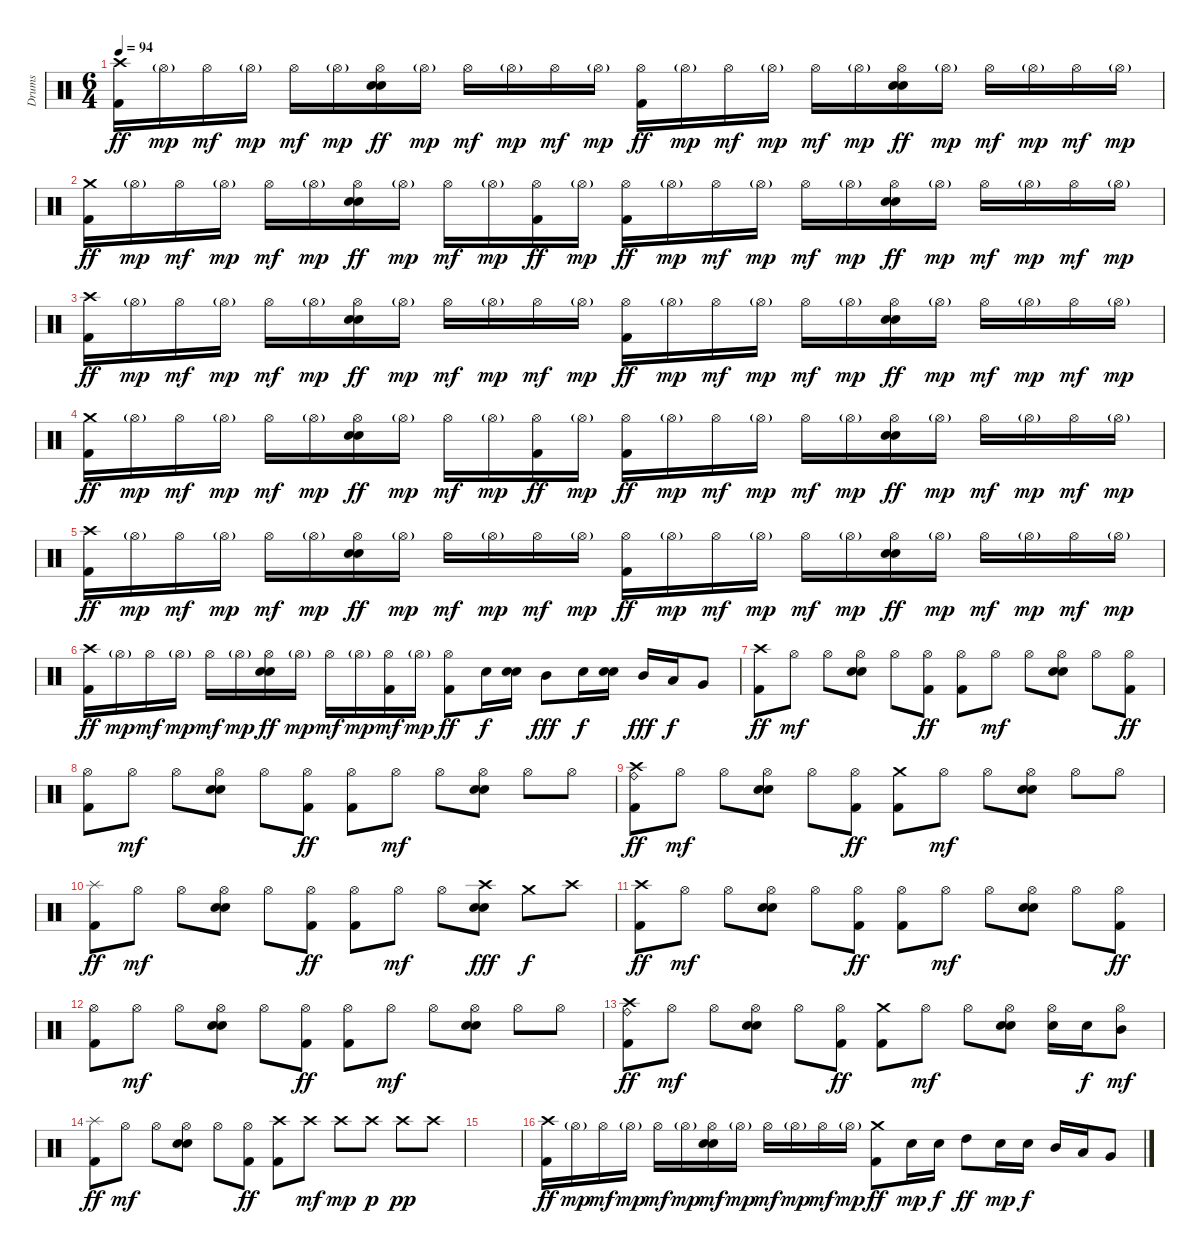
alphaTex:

\track ("Drums" "Drums") {instrument percussion}
\staff {score}
\articulation defaults
\ts (6 4)
\tempo 94
\clef neutral
\ks c
("Crash high (hit)" "Kick (hit) 2").16{dy ff} "Hi-Hat (open)"{g}.16{dy mp} "Hi-Hat (open)".16{dy mf} "Hi-Hat (open)"{g}.16{dy mp} "Hi-Hat (open)".16{dy mf} "Hi-Hat (open)"{g}.16{dy mp} ("Hi-Hat (open)" "Electric Snare (hit)" "Metronome (bell)").16{dy ff} "Hi-Hat (open)"{g}.16{dy mp} "Hi-Hat (open)".16{dy mf} "Hi-Hat (open)"{g}.16{dy mp} "Hi-Hat (open)".16{dy mf} "Hi-Hat (open)"{g}.16{dy mp} ("Hi-Hat (open)" "Kick (hit) 2").16{dy ff} "Hi-Hat (open)"{g}.16{dy mp} "Hi-Hat (open)".16{dy mf} "Hi-Hat (open)"{g}.16{dy mp} "Hi-Hat (open)".16{dy mf} "Hi-Hat (open)"{g}.16{dy mp} ("Hi-Hat (open)" "Electric Snare (hit)" "Metronome (bell)").16{dy ff} "Hi-Hat (open)"{g}.16{dy mp} "Hi-Hat (open)".16{dy mf} "Hi-Hat (open)"{g}.16{dy mp} "Hi-Hat (open)".16{dy mf} "Hi-Hat (open)"{g}.16{dy mp} |
("Crash medium (hit)" "Kick (hit) 2").16{dy ff} "Hi-Hat (open)"{g}.16{dy mp} "Hi-Hat (open)".16{dy mf} "Hi-Hat (open)"{g}.16{dy mp} "Hi-Hat (open)".16{dy mf} "Hi-Hat (open)"{g}.16{dy mp} ("Hi-Hat (open)" "Electric Snare (hit)" "Metronome (bell)").16{dy ff} "Hi-Hat (open)"{g}.16{dy mp} "Hi-Hat (open)".16{dy mf} "Hi-Hat (open)"{g}.16{dy mp} ("Hi-Hat (open)" "Kick (hit) 2").16{dy ff} "Hi-Hat (open)"{g}.16{dy mp} ("Hi-Hat (open)" "Kick (hit) 2").16{dy ff} "Hi-Hat (open)"{g}.16{dy mp} "Hi-Hat (open)".16{dy mf} "Hi-Hat (open)"{g}.16{dy mp} "Hi-Hat (open)".16{dy mf} "Hi-Hat (open)"{g}.16{dy mp} ("Hi-Hat (open)" "Electric Snare (hit)" "Metronome (bell)").16{dy ff} "Hi-Hat (open)"{g}.16{dy mp} "Hi-Hat (open)".16{dy mf} "Hi-Hat (open)"{g}.16{dy mp} "Hi-Hat (open)".16{dy mf} "Hi-Hat (open)"{g}.16{dy mp} |
("Crash high (hit)" "Kick (hit) 2").16{dy ff} "Hi-Hat (open)"{g}.16{dy mp} "Hi-Hat (open)".16{dy mf} "Hi-Hat (open)"{g}.16{dy mp} "Hi-Hat (open)".16{dy mf} "Hi-Hat (open)"{g}.16{dy mp} ("Hi-Hat (open)" "Electric Snare (hit)" "Metronome (bell)").16{dy ff} "Hi-Hat (open)"{g}.16{dy mp} "Hi-Hat (open)".16{dy mf} "Hi-Hat (open)"{g}.16{dy mp} "Hi-Hat (open)".16{dy mf} "Hi-Hat (open)"{g}.16{dy mp} ("Hi-Hat (open)" "Kick (hit) 2").16{dy ff} "Hi-Hat (open)"{g}.16{dy mp} "Hi-Hat (open)".16{dy mf} "Hi-Hat (open)"{g}.16{dy mp} "Hi-Hat (open)".16{dy mf} "Hi-Hat (open)"{g}.16{dy mp} ("Hi-Hat (open)" "Electric Snare (hit)" "Metronome (bell)").16{dy ff} "Hi-Hat (open)"{g}.16{dy mp} "Hi-Hat (open)".16{dy mf} "Hi-Hat (open)"{g}.16{dy mp} "Hi-Hat (open)".16{dy mf} "Hi-Hat (open)"{g}.16{dy mp} |
("Crash medium (hit)" "Kick (hit) 2").16{dy ff} "Hi-Hat (open)"{g}.16{dy mp} "Hi-Hat (open)".16{dy mf} "Hi-Hat (open)"{g}.16{dy mp} "Hi-Hat (open)".16{dy mf} "Hi-Hat (open)"{g}.16{dy mp} ("Hi-Hat (open)" "Electric Snare (hit)" "Metronome (bell)").16{dy ff} "Hi-Hat (open)"{g}.16{dy mp} "Hi-Hat (open)".16{dy mf} "Hi-Hat (open)"{g}.16{dy mp} ("Hi-Hat (open)" "Kick (hit) 2").16{dy ff} "Hi-Hat (open)"{g}.16{dy mp} ("Hi-Hat (open)" "Kick (hit) 2").16{dy ff} "Hi-Hat (open)"{g}.16{dy mp} "Hi-Hat (open)".16{dy mf} "Hi-Hat (open)"{g}.16{dy mp} "Hi-Hat (open)".16{dy mf} "Hi-Hat (open)"{g}.16{dy mp} ("Hi-Hat (open)" "Electric Snare (hit)" "Metronome (bell)").16{dy ff} "Hi-Hat (open)"{g}.16{dy mp} "Hi-Hat (open)".16{dy mf} "Hi-Hat (open)"{g}.16{dy mp} "Hi-Hat (open)".16{dy mf} "Hi-Hat (open)"{g}.16{dy mp} |
("Crash high (hit)" "Kick (hit) 2").16{dy ff} "Hi-Hat (open)"{g}.16{dy mp} "Hi-Hat (open)".16{dy mf} "Hi-Hat (open)"{g}.16{dy mp} "Hi-Hat (open)".16{dy mf} "Hi-Hat (open)"{g}.16{dy mp} ("Hi-Hat (open)" "Electric Snare (hit)" "Metronome (bell)").16{dy ff} "Hi-Hat (open)"{g}.16{dy mp} "Hi-Hat (open)".16{dy mf} "Hi-Hat (open)"{g}.16{dy mp} "Hi-Hat (open)".16{dy mf} "Hi-Hat (open)"{g}.16{dy mp} ("Hi-Hat (open)" "Kick (hit) 2").16{dy ff} "Hi-Hat (open)"{g}.16{dy mp} "Hi-Hat (open)".16{dy mf} "Hi-Hat (open)"{g}.16{dy mp} "Hi-Hat (open)".16{dy mf} "Hi-Hat (open)"{g}.16{dy mp} ("Hi-Hat (open)" "Electric Snare (hit)" "Metronome (bell)").16{dy ff} "Hi-Hat (open)"{g}.16{dy mp} "Hi-Hat (open)".16{dy mf} "Hi-Hat (open)"{g}.16{dy mp} "Hi-Hat (open)".16{dy mf} "Hi-Hat (open)"{g}.16{dy mp} |
("Crash high (hit)" "Kick (hit) 2").16{dy ff} "Hi-Hat (open)"{g}.16{dy mp} "Hi-Hat (open)".16{dy mf} "Hi-Hat (open)"{g}.16{dy mp} "Hi-Hat (open)".16{dy mf} "Hi-Hat (open)"{g}.16{dy mp} ("Hi-Hat (open)" "Electric Snare (hit)" "Metronome (bell)").16{dy ff} "Hi-Hat (open)"{g}.16{dy mp} "Hi-Hat (open)".16{dy mf} "Hi-Hat (open)"{g}.16{dy mp} ("Hi-Hat (open)" "Kick (hit) 2").16{dy mf} "Hi-Hat (open)"{g}.16{dy mp} ("Hi-Hat (open)" "Kick (hit) 2").8{dy ff} "Electric Snare (hit)".16{dy f} ("Electric Snare (hit)" "Metronome (bell)").16 "Mid Tom (hit)".8{dy fff} "Electric Snare (hit)".16{dy f} ("Electric Snare (hit)" "Metronome (bell)").16 "Mid Tom (hit)".16{dy fff} "Low Tom (hit)".16{dy f} "Very Low Tom (hit)".8 |
("Crash high (hit)" "Kick (hit) 2").8{dy ff} "Hi-Hat (open)".8{dy mf} "Hi-Hat (open)".8 ("Hi-Hat (open)" "Electric Snare (hit)" "Metronome (bell)").8 "Hi-Hat (open)".8 ("Hi-Hat (open)" "Kick (hit) 2").8{dy ff} ("Hi-Hat (open)" "Kick (hit) 2").8 "Hi-Hat (open)".8{dy mf} "Hi-Hat (open)".8 ("Hi-Hat (open)" "Electric Snare (hit)" "Metronome (bell)").8 "Hi-Hat (open)".8 ("Hi-Hat (open)" "Kick (hit) 2").8{dy ff} |
("Hi-Hat (open)" "Kick (hit) 2").8 "Hi-Hat (open)".8{dy mf} "Hi-Hat (open)".8 ("Hi-Hat (open)" "Electric Snare (hit)" "Metronome (bell)").8 "Hi-Hat (open)".8 ("Hi-Hat (open)" "Kick (hit) 2").8{dy ff} ("Hi-Hat (open)" "Kick (hit) 2").8 "Hi-Hat (open)".8{dy mf} "Hi-Hat (open)".8 ("Hi-Hat (open)" "Electric Snare (hit)" "Metronome (bell)").8 "Hi-Hat (open)".8 "Hi-Hat (open)".8 |
("Crash high (hit)" "Ride (bell)" "Kick (hit) 2").8{dy ff} "Hi-Hat (open)".8{dy mf} "Hi-Hat (open)".8 ("Hi-Hat (open)" "Electric Snare (hit)" "Metronome (bell)").8 "Hi-Hat (open)".8 ("Hi-Hat (open)" "Kick (hit) 2").8{dy ff} ("Crash medium (hit)" "Kick (hit) 2").8 "Hi-Hat (open)".8{dy mf} "Hi-Hat (open)".8 ("Hi-Hat (open)" "Electric Snare (hit)" "Metronome (bell)").8 "Hi-Hat (open)".8 "Hi-Hat (open)".8 |
("Splash (hit)" "Kick (hit) 2").8{dy ff} "Hi-Hat (open)".8{dy mf} "Hi-Hat (open)".8 ("Hi-Hat (open)" "Electric Snare (hit)" "Metronome (bell)").8 "Hi-Hat (open)".8 ("Hi-Hat (open)" "Kick (hit) 2").8{dy ff} ("Hi-Hat (open)" "Kick (hit) 2").8 "Hi-Hat (open)".8{dy mf} "Hi-Hat (open)".8 ("Crash high (hit)" "Electric Snare (hit)" "Metronome (bell)").8{dy fff} "Crash medium (hit)".8{dy f} "Crash high (hit)".8 |
("Crash high (hit)" "Kick (hit) 2").8{dy ff} "Hi-Hat (open)".8{dy mf} "Hi-Hat (open)".8 ("Hi-Hat (open)" "Electric Snare (hit)" "Metronome (bell)").8 "Hi-Hat (open)".8 ("Hi-Hat (open)" "Kick (hit) 2").8{dy ff} ("Hi-Hat (open)" "Kick (hit) 2").8 "Hi-Hat (open)".8{dy mf} "Hi-Hat (open)".8 ("Hi-Hat (open)" "Electric Snare (hit)" "Metronome (bell)").8 "Hi-Hat (open)".8 ("Hi-Hat (open)" "Kick (hit) 2").8{dy ff} |
("Hi-Hat (open)" "Kick (hit) 2").8 "Hi-Hat (open)".8{dy mf} "Hi-Hat (open)".8 ("Hi-Hat (open)" "Electric Snare (hit)" "Metronome (bell)").8 "Hi-Hat (open)".8 ("Hi-Hat (open)" "Kick (hit) 2").8{dy ff} ("Hi-Hat (open)" "Kick (hit) 2").8 "Hi-Hat (open)".8{dy mf} "Hi-Hat (open)".8 ("Hi-Hat (open)" "Electric Snare (hit)" "Metronome (bell)").8 "Hi-Hat (open)".8 "Hi-Hat (open)".8 |
("Crash high (hit)" "Ride (bell)" "Kick (hit) 2").8{dy ff} "Hi-Hat (open)".8{dy mf} "Hi-Hat (open)".8 ("Hi-Hat (open)" "Electric Snare (hit)" "Metronome (bell)").8 "Hi-Hat (open)".8 ("Hi-Hat (open)" "Kick (hit) 2").8{dy ff} ("Crash medium (hit)" "Kick (hit) 2").8 "Hi-Hat (open)".8{dy mf} "Hi-Hat (open)".8 ("Hi-Hat (open)" "Electric Snare (hit)" "Metronome (bell)").8 ("Hi-Hat (open)" "Electric Snare (hit)").16 "Electric Snare (hit)".16{dy f} ("Hi-Hat (open)" "Mid Tom (hit)").8{dy mf} |
("Splash (hit)" "Kick (hit) 2").8{dy ff} "Hi-Hat (open)".8{dy mf} "Hi-Hat (open)".8 ("Hi-Hat (open)" "Electric Snare (hit)" "Metronome (bell)").8 "Hi-Hat (open)".8 ("Hi-Hat (open)" "Kick (hit) 2").8{dy ff} ("Crash high (hit)" "Kick (hit) 2").8 "Crash high (hit)".8{dy mf} "Crash high (hit)".8{dy mp} "Crash high (hit)".8{dy p} "Crash high (hit)".8{dy pp} "Crash high (hit)".8 |
|
("Crash high (hit)" "Kick (hit) 2").16{dy ff} "Hi-Hat (open)"{g}.16{dy mp} "Hi-Hat (open)".16{dy mf} "Hi-Hat (open)"{g}.16{dy mp} "Hi-Hat (open)".16{dy mf} "Hi-Hat (open)"{g}.16{dy mp} ("Hi-Hat (open)" "Electric Snare (hit)" "Metronome (bell)").16{dy mf} "Hi-Hat (open)"{g}.16{dy mp} "Hi-Hat (open)".16{dy mf} "Hi-Hat (open)"{g}.16{dy mp} "Hi-Hat (open)".16{dy mf} "Hi-Hat (open)"{g}.16{dy mp} ("Crash medium (hit)" "Kick (hit) 2").8{dy ff} "Electric Snare (hit)".16{dy mp} "Electric Snare (hit)".16{dy f} "High Tom (hit)".8{dy ff} "Electric Snare (hit)".16{dy mp} "Electric Snare (hit)".16{dy f} "Mid Tom (hit)".16 "Low Tom (hit)".16 "Very Low Tom (hit)".8
